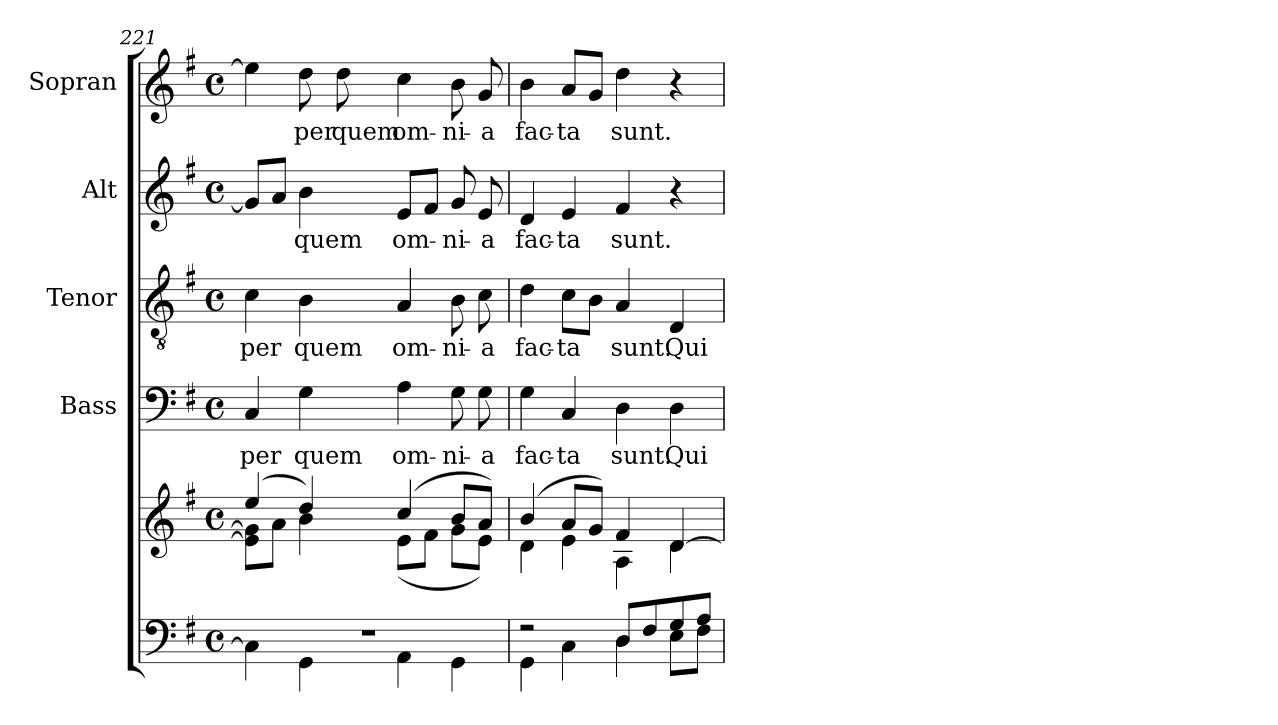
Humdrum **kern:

**kern	**kern	**kern	**text	**kern	**text	**kern	**text	**kern	**text
*part5	*part5	*part4	*part4	*part3	*part3	*part2	*part2	*part1	*part1
*staff6	*staff5	*staff4	*staff4	*staff3	*staff3	*staff2	*staff2	*staff1	*staff1
*	*	*I"Bass	*	*I"Tenor	*	*I"Alt	*	*I"Sopran	*
*	*	*I'B.	*	*I'T.	*	*I'A.	*	*I'S.	*
!!LO:LB:g=z
*clefF4	*clefG2	*clefF4	*	*clefGv2	*	*clefG2	*	*clefG2	*
*k[f#]	*k[f#]	*k[f#]	*	*k[f#]	*	*k[f#]	*	*k[f#]	*
*G:	*G:	*G:	*	*G:	*	*G:	*	*G:	*
*M4/4	*M4/4	*M4/4	*	*M4/4	*	*M4/4	*	*M4/4	*
*met(c)	*met(c)	*met(c)	*	*met(c)	*	*met(c)	*	*met(c)	*
=221	=221	=221	=221	=221	=221	=221	=221	=221	=221
*^	*^	*	*	*	*	*	*	*	*
!	!	!	!	!	!LO:LY:b	!	!LO:LY:b	!	!	!	!
1rF	4C\]	(4ee/	8e\] 8g\]L	4C/	per	4c\	per	8g/L]	.	4ee\]	.
.	.	.	8a\J	.	.	.	.	8a/J	.	.	.
!	!	!	!	!	!LO:LY:b	!	!LO:LY:b	!	!LO:LY:b	!	!LO:LY:b
.	4GG\	4dd/)	4b\	4G\	quem	4B\	quem	4b\	quem	8dd\	per
!	!	!	!	!	!	!	!	!	!	!	!LO:LY:b
.	.	.	.	.	.	.	.	.	.	8dd\	quem
!	!	!	!	!	!LO:LY:b	!	!LO:LY:b	!	!LO:LY:b	!	!LO:LY:b
.	4AA\	(4cc/	(<8e\L	4A\	om-	4A/	om-	8e/L	om-	4cc\	om-
.	.	.	8f#\J	.	.	.	.	8f#/J	.	.	.
!	!	!	!	!	!LO:LY:b	!	!LO:LY:b	!	!LO:LY:b	!	!LO:LY:b
.	4GG\	8b/L	8g\L	8G\	-ni-	8B\	-ni-	8g/	-ni-	8b\	-ni-
!	!	!	!	!	!LO:LY:b	!	!LO:LY:b	!	!LO:LY:b	!	!LO:LY:b
.	.	8a/J)	8e\J)	8G\	-a	8c\	-a	8e/	-a	8g/	-a
=222	=222	=222	=222	=222	=222	=222	=222	=222	=222	=222	=222
!	!	!	!	!	!LO:LY:b	!	!LO:LY:b	!	!LO:LY:b	!	!LO:LY:b
2rF	4GG\	(4b/	4d\	4G\	fac-	4d\	fac-	4d/	fac-	4b\	fac-
!	!	!	!	!	!LO:LY:b	!	!LO:LY:b	!	!LO:LY:b	!	!LO:LY:b
.	4C\	8a/L	4e\	4C/	-ta	8c\L	-ta	4e/	-ta	8a/L	-ta
.	.	8g/J)	.	.	.	8B\J	.	.	.	8g/J	.
!	!	!	!	!	!LO:LY:b	!	!LO:LY:b	!	!LO:LY:b	!	!LO:LY:b
8D/L	4D\	4f#/	4A\	4D\	sunt.	4A/	sunt.	4f#/	sunt.	4dd\	sunt.
8F#/	.	.	.	.	.	.	.	.	.	.	.
!	!	!	!	!	!LO:LY:b	!	!LO:LY:b	!	!	!	!
8G/	8E\L	[>4d/	4d\	4D\	Qui	4D/	Qui	4r	.	4r	.
8A/J	8F#\J	.	.	.	.	.	.	.	.	.	.
*v	*v	*	*	*	*	*	*	*	*	*	*
*	*v	*v	*	*	*	*	*	*	*	*
=	=	=	=	=	=	=	=	=	=
*-	*-	*-	*-	*-	*-	*-	*-	*-	*-
